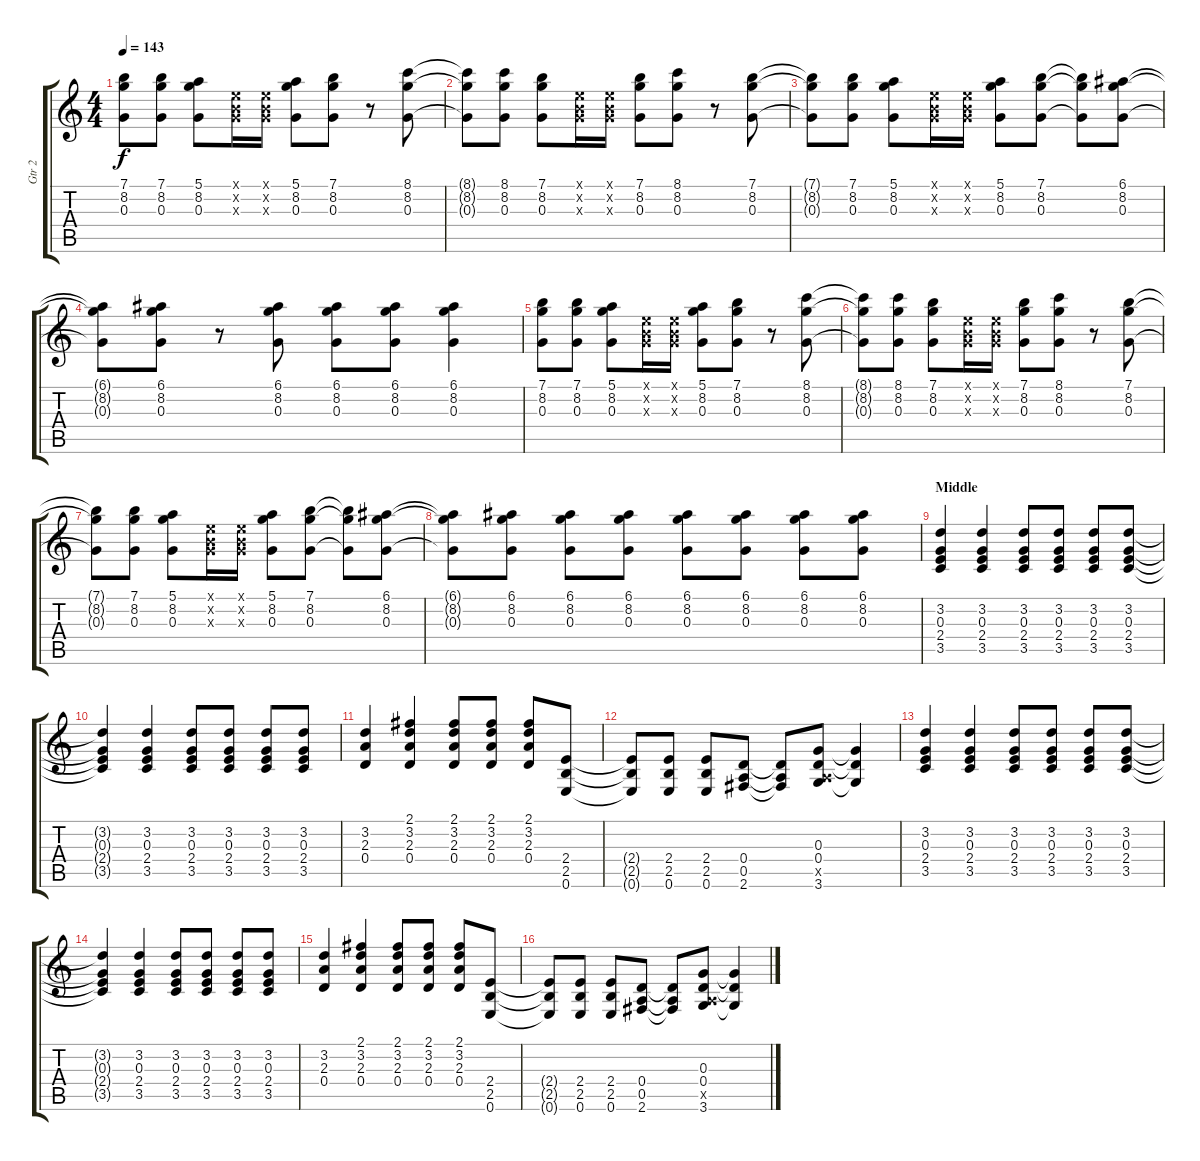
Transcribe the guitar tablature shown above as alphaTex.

\track ("Gtr 2" "Gtr 2") {instrument distortionguitar}
\staff {score tabs}
\tuning (E4 B3 G3 D3 A2 E2) {hide}
\ts (4 4)
\tempo 143
\clef g2
\ks c
(7.1 8.2 0.3).8{dy f} (7.1 8.2 0.3).8 (5.1 8.2 0.3).8 (0.1{x} 0.2{x} 0.3{x}).16 (0.1{x} 0.2{x} 0.3{x}).16 (5.1 8.2 0.3).8 (7.1 8.2 0.3).8 r.8 (8.1 8.2 0.3).8 |
(8.1{t} 8.2{t} 0.3{t}).8 (8.1 8.2 0.3).8 (7.1 8.2 0.3).8 (0.1{x} 0.2{x} 0.3{x}).16 (0.1{x} 0.2{x} 0.3{x}).16 (7.1 8.2 0.3).8 (8.1 8.2 0.3).8 r.8 (7.1 8.2 0.3).8 |
(7.1{t} 8.2{t} 0.3{t}).8 (7.1 8.2 0.3).8 (5.1 8.2 0.3).8 (0.1{x} 0.2{x} 0.3{x}).16 (0.1{x} 0.2{x} 0.3{x}).16 (5.1 8.2 0.3).8 (7.1 8.2 0.3).8 (7.1{t} 8.2{t} 0.3{t}).8 (6.1 8.2 0.3).8 |
(6.1{t} 8.2{t} 0.3{t}).8 (6.1 8.2 0.3).8 r.8 (6.1 8.2 0.3).8 (6.1 8.2 0.3).8 (6.1 8.2 0.3).8 (6.1 8.2 0.3).4 |
(7.1 8.2 0.3).8 (7.1 8.2 0.3).8 (5.1 8.2 0.3).8 (0.1{x} 0.2{x} 0.3{x}).16 (0.1{x} 0.2{x} 0.3{x}).16 (5.1 8.2 0.3).8 (7.1 8.2 0.3).8 r.8 (8.1 8.2 0.3).8 |
(8.1{t} 8.2{t} 0.3{t}).8 (8.1 8.2 0.3).8 (7.1 8.2 0.3).8 (0.1{x} 0.2{x} 0.3{x}).16 (0.1{x} 0.2{x} 0.3{x}).16 (7.1 8.2 0.3).8 (8.1 8.2 0.3).8 r.8 (7.1 8.2 0.3).8 |
(7.1{t} 8.2{t} 0.3{t}).8 (7.1 8.2 0.3).8 (5.1 8.2 0.3).8 (0.1{x} 0.2{x} 0.3{x}).16 (0.1{x} 0.2{x} 0.3{x}).16 (5.1 8.2 0.3).8 (7.1 8.2 0.3).8 (7.1{t} 8.2{t} 0.3{t}).8 (6.1 8.2 0.3).8 |
(6.1{t} 8.2{t} 0.3{t}).8 (6.1 8.2 0.3).8 (6.1 8.2 0.3).8 (6.1 8.2 0.3).8 (6.1 8.2 0.3).8 (6.1 8.2 0.3).8 (6.1 8.2 0.3).8 (6.1 8.2 0.3).8 |
\section ("" "Middle")
(3.2 0.3 2.4 3.5).4 (3.2 0.3 2.4 3.5).4 (3.2 0.3 2.4 3.5).8 (3.2 0.3 2.4 3.5).8 (3.2 0.3 2.4 3.5).8 (3.2 0.3 2.4 3.5).8 |
(3.2{t} 0.3{t} 2.4{t} 3.5{t}).4 (3.2 0.3 2.4 3.5).4 (3.2 0.3 2.4 3.5).8 (3.2 0.3 2.4 3.5).8 (3.2 0.3 2.4 3.5).8 (3.2 0.3 2.4 3.5).8 |
(3.2 2.3 0.4).4 (2.1 3.2 2.3 0.4).4 (2.1 3.2 2.3 0.4).8 (2.1 3.2 2.3 0.4).8 (2.1 3.2 2.3 0.4).8 (2.4 2.5 0.6).8 |
(2.4{t} 2.5{t} 0.6{t}).8 (2.4 2.5 0.6).8 (2.4 2.5 0.6).8 (0.4 0.5 2.6).8 (0.4{t} 0.5{t} 2.6{t}).8 (0.3 0.4 0.5{x} 3.6).8 (0.3{t} 0.4{t} 3.6{t}).4 |
(3.2 0.3 2.4 3.5).4 (3.2 0.3 2.4 3.5).4 (3.2 0.3 2.4 3.5).8 (3.2 0.3 2.4 3.5).8 (3.2 0.3 2.4 3.5).8 (3.2 0.3 2.4 3.5).8 |
(3.2{t} 0.3{t} 2.4{t} 3.5{t}).4 (3.2 0.3 2.4 3.5).4 (3.2 0.3 2.4 3.5).8 (3.2 0.3 2.4 3.5).8 (3.2 0.3 2.4 3.5).8 (3.2 0.3 2.4 3.5).8 |
(3.2 2.3 0.4).4 (2.1 3.2 2.3 0.4).4 (2.1 3.2 2.3 0.4).8 (2.1 3.2 2.3 0.4).8 (2.1 3.2 2.3 0.4).8 (2.4 2.5 0.6).8 |
(2.4{t} 2.5{t} 0.6{t}).8 (2.4 2.5 0.6).8 (2.4 2.5 0.6).8 (0.4 0.5 2.6).8 (0.4{t} 0.5{t} 2.6{t}).8 (0.3 0.4 0.5{x} 3.6).8 (0.3{t} 0.4{t} 3.6{t}).4
